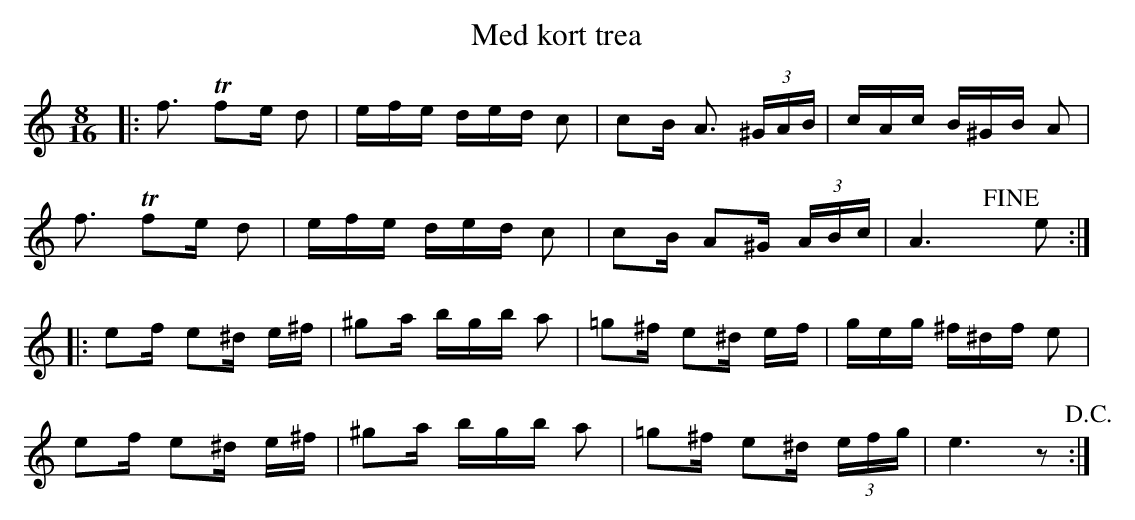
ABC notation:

X:1
T:Med kort trea
M:8/16
L:1/16
K:Am
|: f3 !trill!f2e d2 | efe ded c2 | c2B A3 (3^GAB | cAc B^GB A2 |
f3 !trill!f2e d2 | efe ded c2 | c2B A2^G (3ABc | A6 !fine! y y e2 :|
|: e2f e2^d e^f | ^g2a bgb a2 | =g2^f e2^d ef | geg ^f^df e2 |
e2f e2^d e^f | ^g2a bgb a2 | =g2^f e2^d (3efg | e6 z2 !D.C.! :|
